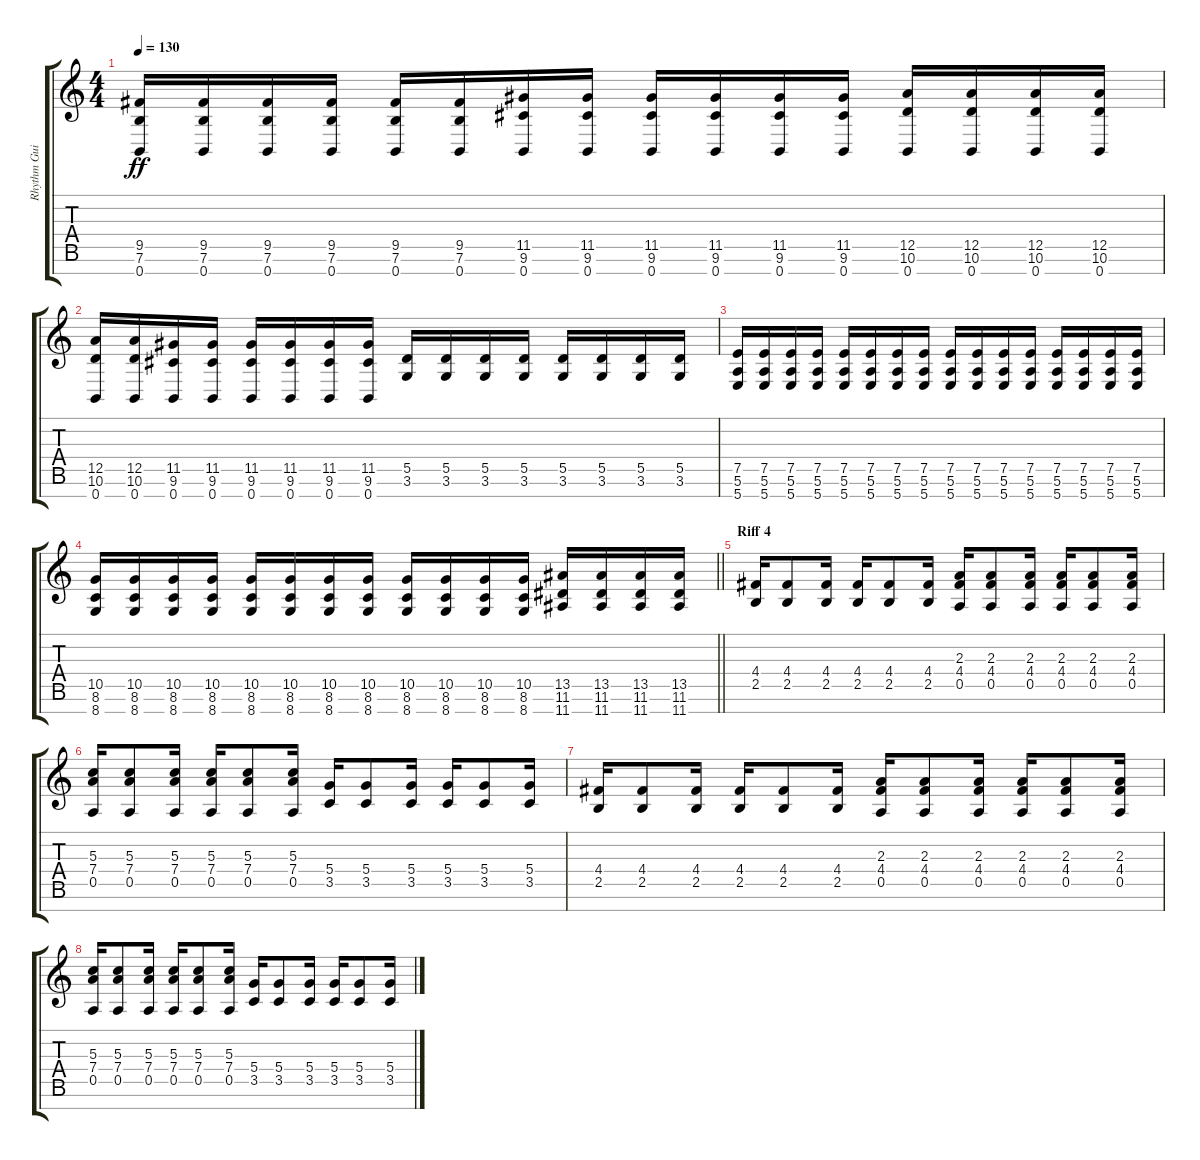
\track ("Rhythm Guitar 1" "Rhythm Gui") {instrument distortionguitar}
\staff {score tabs}
\tuning (E4 B3 G3 D3 A2 E2 B1) {hide}
\ts (4 4)
\tempo 130
\clef g2
\ks c
(9.5 7.6 0.7).16{dy ff} (9.5 7.6 0.7).16 (9.5 7.6 0.7).16 (9.5 7.6 0.7).16 (9.5 7.6 0.7).16 (9.5 7.6 0.7).16 (11.5 9.6 0.7).16 (11.5 9.6 0.7).16 (11.5 9.6 0.7).16 (11.5 9.6 0.7).16 (11.5 9.6 0.7).16 (11.5 9.6 0.7).16 (12.5 10.6 0.7).16 (12.5 10.6 0.7).16 (12.5 10.6 0.7).16 (12.5 10.6 0.7).16 |
(12.5 10.6 0.7).16 (12.5 10.6 0.7).16 (11.5 9.6 0.7).16 (11.5 9.6 0.7).16 (11.5 9.6 0.7).16 (11.5 9.6 0.7).16 (11.5 9.6 0.7).16 (11.5 9.6 0.7).16 (5.5 3.6).16 (5.5 3.6).16 (5.5 3.6).16 (5.5 3.6).16 (5.5 3.6).16 (5.5 3.6).16 (5.5 3.6).16 (5.5 3.6).16 |
(7.5 5.6 5.7).16 (7.5 5.6 5.7).16 (7.5 5.6 5.7).16 (7.5 5.6 5.7).16 (7.5 5.6 5.7).16 (7.5 5.6 5.7).16 (7.5 5.6 5.7).16 (7.5 5.6 5.7).16 (7.5 5.6 5.7).16 (7.5 5.6 5.7).16 (7.5 5.6 5.7).16 (7.5 5.6 5.7).16 (7.5 5.6 5.7).16 (7.5 5.6 5.7).16 (7.5 5.6 5.7).16 (7.5 5.6 5.7).16 |
\barLineRight lightlight
(10.5 8.6 8.7).16 (10.5 8.6 8.7).16 (10.5 8.6 8.7).16 (10.5 8.6 8.7).16 (10.5 8.6 8.7).16 (10.5 8.6 8.7).16 (10.5 8.6 8.7).16 (10.5 8.6 8.7).16 (10.5 8.6 8.7).16 (10.5 8.6 8.7).16 (10.5 8.6 8.7).16 (10.5 8.6 8.7).16 (13.5 11.6 11.7).16 (13.5 11.6 11.7).16 (13.5 11.6 11.7).16 (13.5 11.6 11.7).16 |
\section ("" "Riff 4")
(4.4 2.5).16 (4.4 2.5).8 (4.4 2.5).16 (4.4 2.5).16 (4.4 2.5).8 (4.4 2.5).16 (2.3 4.4 0.5).16 (2.3 4.4 0.5).8 (2.3 4.4 0.5).16 (2.3 4.4 0.5).16 (2.3 4.4 0.5).8 (2.3 4.4 0.5).16 |
(5.3 7.4 0.5).16 (5.3 7.4 0.5).8 (5.3 7.4 0.5).16 (5.3 7.4 0.5).16 (5.3 7.4 0.5).8 (5.3 7.4 0.5).16 (5.4 3.5).16 (5.4 3.5).8 (5.4 3.5).16 (5.4 3.5).16 (5.4 3.5).8 (5.4 3.5).16 |
(4.4 2.5).16 (4.4 2.5).8 (4.4 2.5).16 (4.4 2.5).16 (4.4 2.5).8 (4.4 2.5).16 (2.3 4.4 0.5).16 (2.3 4.4 0.5).8 (2.3 4.4 0.5).16 (2.3 4.4 0.5).16 (2.3 4.4 0.5).8 (2.3 4.4 0.5).16 |
(5.3 7.4 0.5).16 (5.3 7.4 0.5).8 (5.3 7.4 0.5).16 (5.3 7.4 0.5).16 (5.3 7.4 0.5).8 (5.3 7.4 0.5).16 (5.4 3.5).16 (5.4 3.5).8 (5.4 3.5).16 (5.4 3.5).16 (5.4 3.5).8 (5.4 3.5).16
